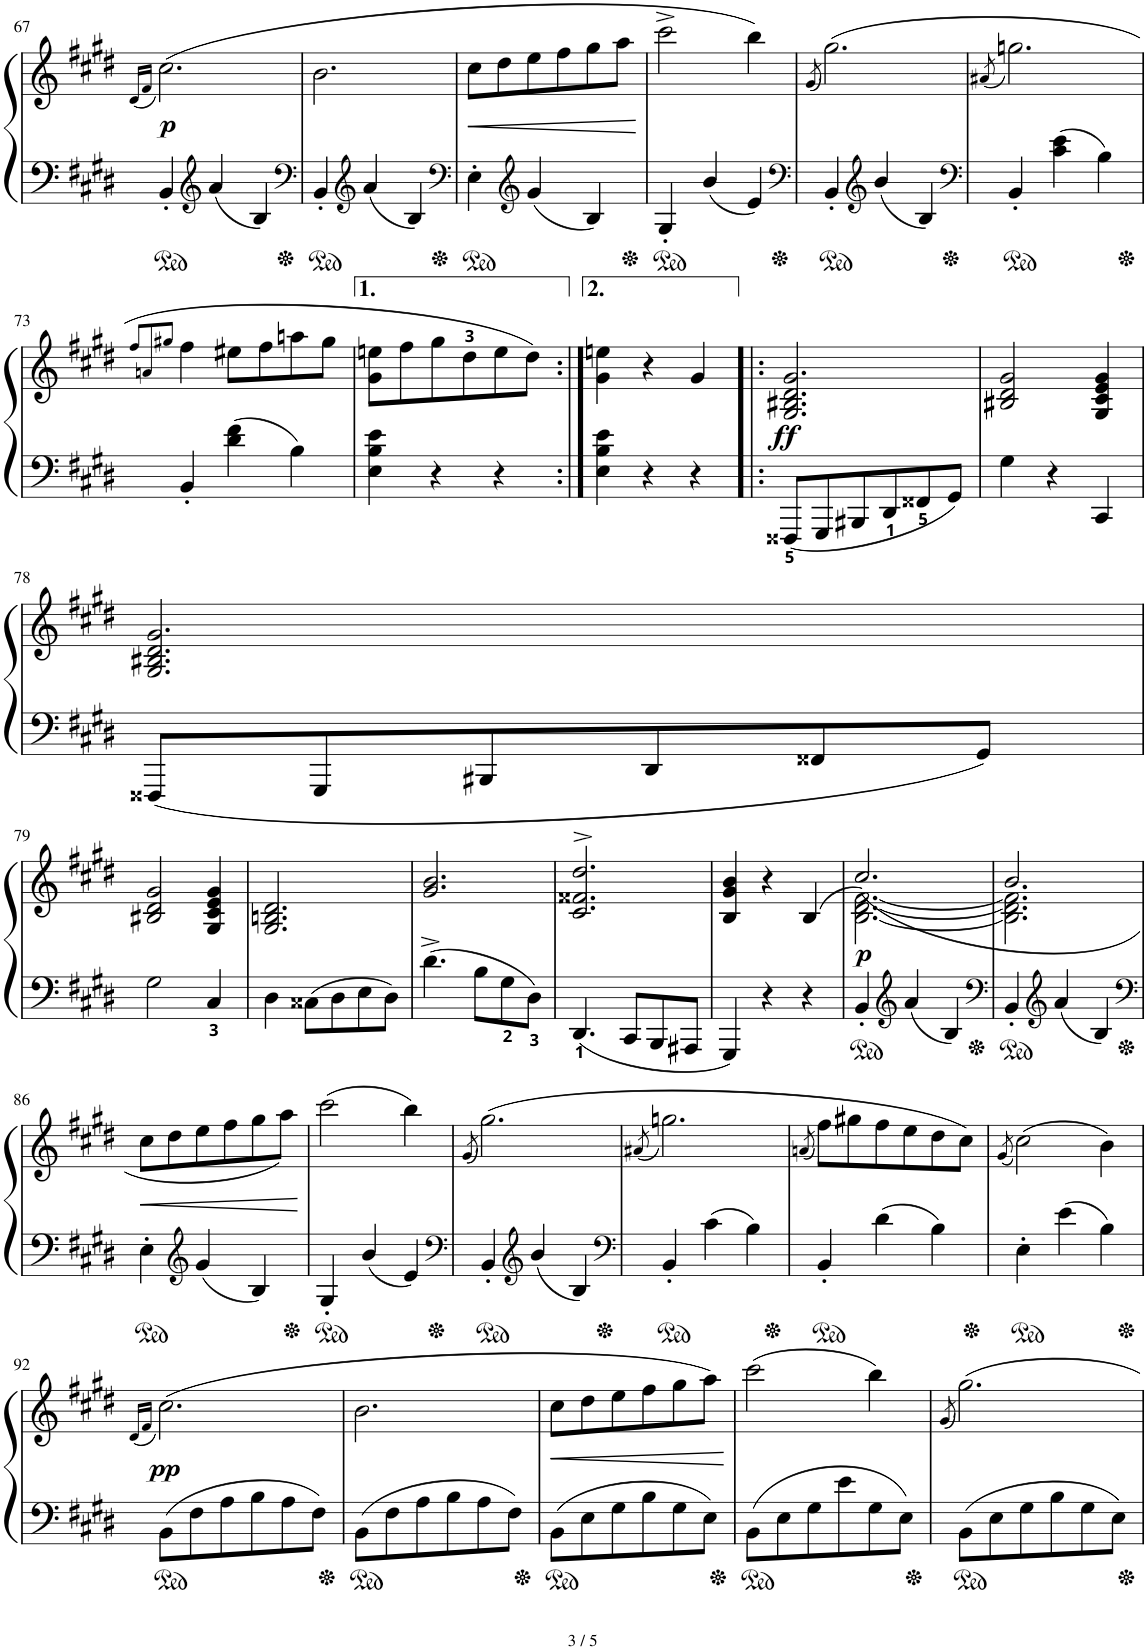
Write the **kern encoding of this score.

**kern	**kern	**dynam
*part1	*part1	*part1
*staff2	*staff1	*staff1/2
*I"Piano	*	*
*I'Pno.	*	*
!!LO:PB:g=z
*clefF4	*clefG2	*
*k[f#c#g#d#]	*k[f#c#g#d#]	*
*M3/4	*M3/4	*
=67	=67	=67
.	(16qd#/LL	.
.	16qf#/JJ	.
!	!	!LO:DY:b
4BB'/	(2.cc#\)	p
*clefG2	*	*
4a/	.	.
4B/	.	.
=68	=68	=68
*clefF4	*	*
4BB'/	2.b\	.
*clefG2	*	*
4a/	.	.
4B/	.	.
=69	=69	=69
*clefF4	*	*
!	!	!LO:HP:b
4E'\	8cc#\L	<
.	8dd#\	.
*clefG2	*	*
4g#/	8ee\	.
.	8ff#\	.
4B/	8gg#\	.
.	8aa\J	.
.	.	[
=70	=70	=70
4G#'/	2ccc#^\	.
4b/	.	.
4e/	4bb\)	.
=71	=71	=71
*clefF4	*	*
.	(8qg#/	.
4BB'/	(2.gg#\)	.
*clefG2	*	*
4b/	.	.
4B/	.	.
=72	=72	=72
*clefF4	*	*
.	(8qa#X/	.
4BB'/	2.ggn\)	.
4c#\ 4e\	.	.
4B\	.	.
!!LO:LB:g=z
=73	=73	=73
.	8qff#/L	.
.	8qan/	.
.	8qgg#X/J	.
4BB'/	4ff#\	.
4d#\ 4f#\	8ee#X\L	.
.	8ff#\	.
4B\	8aan\	.
.	8gg#\J	.
=74	=74	=74
4E\ 4B\ 4e\	8g#\ 8een\L	.
.	8ff#\	.
4r	8gg#\	.
.	8dd#\	.
4r	8ee\	.
.	8dd#\J)	.
=75:|!	=75:|!	=75:|!
4E\ 4B\ 4e\	4g#\ 4een\	.
4r	4r	.
4r	4g#/	.
=76!|:	=76!|:	=76!|:
!	!	!LO:DY:b
8FFF##X/L	2.G#/ 2.B#X/ 2.d#/ 2.g#/	ff
8GGG#/	.	.
8BBB#X/	.	.
8DD#/	.	.
8FF##X/	.	.
8GG#/J	.	.
=77	=77	=77
4G#\	2B#X/ 2d#/ 2g#/	.
4r	.	.
4CC#/	4G#/ 4c#/ 4e/ 4g#/	.
!!LO:LB:g=z
=78	=78	=78
8FFF##X/L	2.G#/ 2.B#X/ 2.d#/ 2.g#/	.
8GGG#/	.	.
8BBB#X/	.	.
8DD#/	.	.
8FF##X/	.	.
8GG#/J	.	.
!!LO:LB:g=z
=79	=79	=79
2G#\	2B#X/ 2d#/ 2g#/	.
4C#/	4G#/ 4c#/ 4e/ 4g#/	.
=80	=80	=80
4D#\	2.G#/ 2.Bn/ 2.d#/	.
8C##X\L	.	.
8D#\	.	.
8E\	.	.
8D#\J	.	.
=81	=81	=81
4.d#^\	2.g#/ 2.b/	.
8B\L	.	.
8G#\	.	.
8D#\J	.	.
=82	=82	=82
4.DD#/	2.c#/^> 2.f##X/^> 2.dd#/^>	.
8CC#/L	.	.
8BBB/	.	.
8AAA#X/J	.	.
=83	=83	=83
4GGG#/	4B/ 4g#/ 4b/	.
4r	4r	.
4r	(4B/	.
=84	=84	=84
*	*^	*
!	!	!	!LO:DY:b
4BB'/	[2.B\ [2.d#\ [2.f#\)	(2.cc#/	p
*clefG2	*	*	*
4a/	.	.	.
4B/	.	.	.
=85	=85	=85	=85
*clefF4	*	*	*
4BB'/	2.B\] 2.d#\] 2.f#\]	2.b/	.
*clefG2	*	*	*
4a/	.	.	.
4B/	.	.	.
*	*v	*v	*
!!LO:LB:g=z
=86	=86	=86
*clefF4	*	*
!	!	!LO:HP:b
4E'\	8cc#\L	<
.	8dd#\	.
*clefG2	*	*
4g#/	8ee\	.
.	8ff#\	.
4B/	8gg#\	.
.	8aa\J)	.
.	.	[
=87	=87	=87
4G#'/	(2ccc#\	.
4b/	.	.
4e/	4bb\)	.
=88	=88	=88
*clefF4	*	*
.	(8qg#/	.
4BB'/	(2.gg#\)	.
*clefG2	*	*
4b/	.	.
4B/	.	.
=89	=89	=89
*clefF4	*	*
.	(8qa#X/	.
4BB'/	2.ggn\)	.
4c#\	.	.
4B\	.	.
=90	=90	=90
.	(8qan/	.
4BB'/	8ff#\L)	.
.	8gg#X\	.
4d#\	8ff#\	.
.	8ee\	.
4B\	8dd#\	.
.	8cc#\J)	.
=91	=91	=91
.	(8qg#/	.
4E'\	(2cc#\)	.
4e\	.	.
4B\	4b\)	.
!!LO:LB:g=z
=92	=92	=92
.	(16qd#/LL	.
.	16qf#/JJ	.
!	!	!LO:DY:b
8BB\L	(2.cc#\)	pp
8F#\	.	.
8A\	.	.
8B\	.	.
8A\	.	.
8F#\J	.	.
=93	=93	=93
8BB\L	2.b\	.
8F#\	.	.
8A\	.	.
8B\	.	.
8A\	.	.
8F#\J	.	.
=94	=94	=94
!	!	!LO:HP:b
8BB\L	8cc#\L	<
8E\	8dd#\	.
8G#\	8ee\	.
8B\	8ff#\	.
8G#\	8gg#\	.
8E\J	8aa\J)	.
.	.	[
=95	=95	=95
8BB\L	(2ccc#\	.
8E\	.	.
8G#\	.	.
8e\	.	.
8G#\	4bb\)	.
8E\J	.	.
=96	=96	=96
.	(8qg#/	.
8BB\L	2.gg#\)	.
8E\	.	.
8G#\	.	.
8B\	.	.
8G#\	.	.
8E\J	.	.
=	=	=
*-	*-	*-
